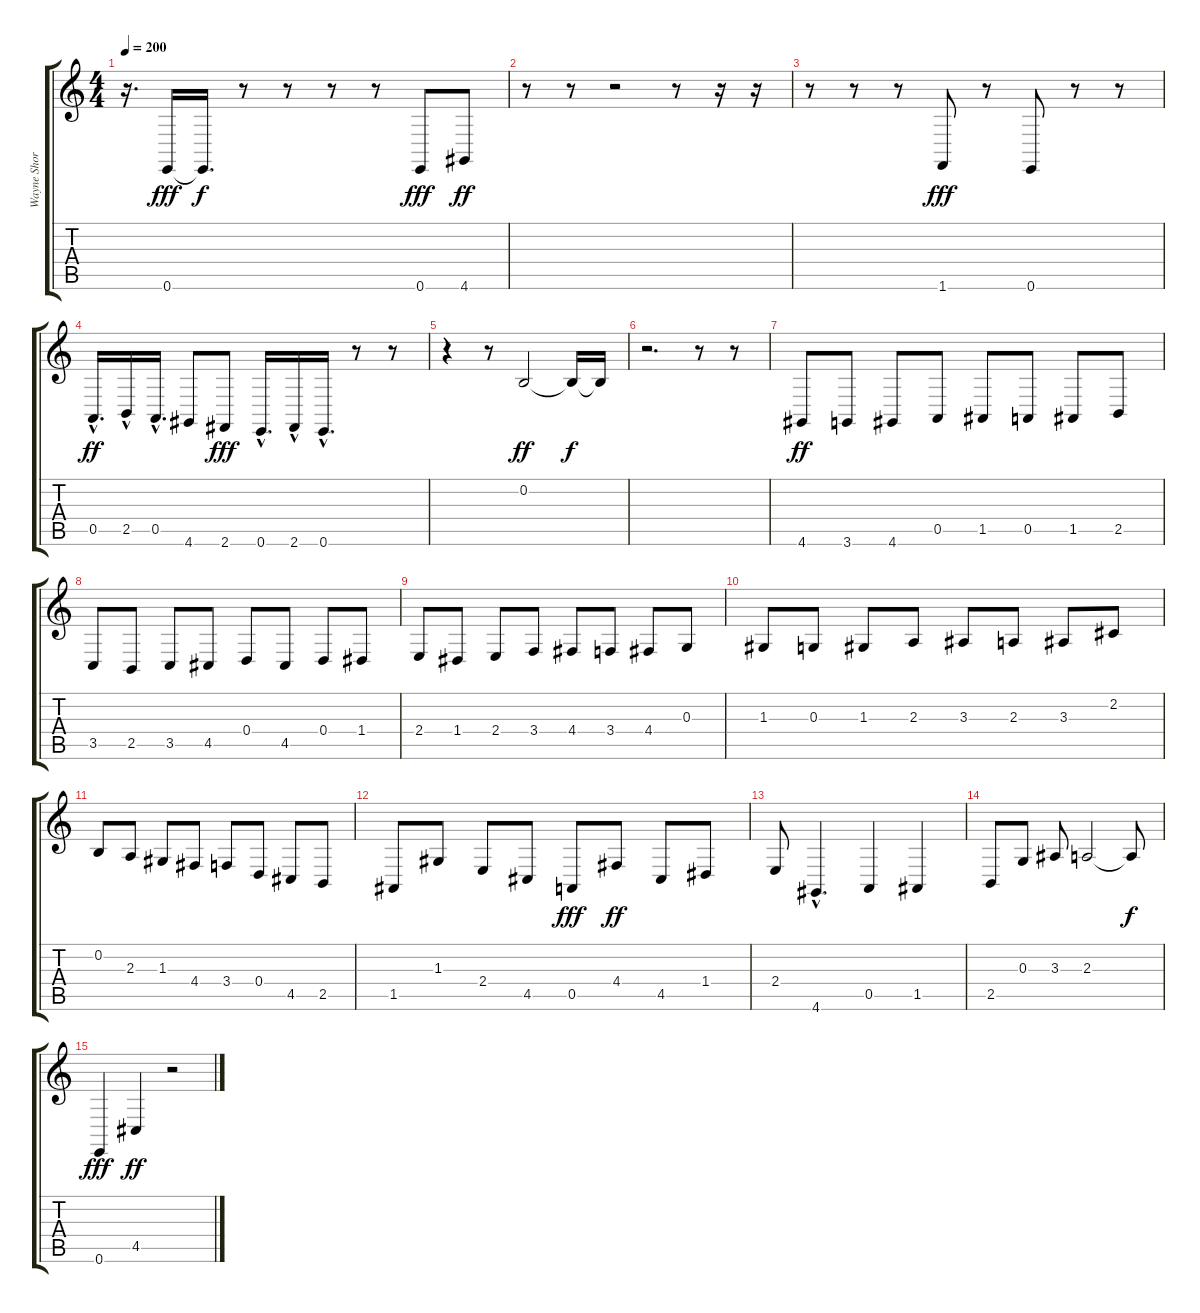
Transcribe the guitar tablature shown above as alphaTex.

\track ("Wayne Shorter" "Wayne Shor") {instrument tenorsax}
\staff {score tabs}
\tuning (E4 B3 G3 D3 A2 E2) {hide}
\ts (4 4)
\tempo 200
\clef g2
\ks c
r.16{d dy ff} 0.6.16{dy fff} 0.6{t}.16{d dy f} r.8 r.8 r.8 r.8 0.6.8{dy fff} 4.6.8{dy ff} |
r.8 r.8 r.2 r.8 r.16 r.16 |
r.8 r.8 r.8 1.6.8{dy fff} r.8 0.6.8 r.8 r.8 |
0.5{hac}.16{d dy ff} 2.5{hac}.16 0.5{hac}.16{d} 4.6.8 2.6.8{dy fff} 0.6{hac}.16{d} 2.6{hac}.16 0.6{hac}.16{d} r.8 r.8 |
r.4 r.8 0.2.2{dy ff} 0.2{t}.16{dy f} 0.2{t}.16 |
r.2{d} r.8 r.8 |
4.6.8{dy ff} 3.6.8 4.6.8 0.5.8 1.5.8 0.5.8 1.5.8 2.5.8 |
3.5.8 2.5.8 3.5.8 4.5.8 0.4.8 4.5.8 0.4.8 1.4.8 |
2.4.8 1.4.8 2.4.8 3.4.8 4.4.8 3.4.8 4.4.8 0.3.8 |
1.3.8 0.3.8 1.3.8 2.3.8 3.3.8 2.3.8 3.3.8 2.2.8 |
0.2.8 2.3.8 1.3.8 4.4.8 3.4.8 0.4.8 4.5.8 2.5.8 |
1.5.8 1.3.8 2.4.8 4.5.8 0.5.8{dy fff} 4.4.8{dy ff} 4.5.8 1.4.8 |
2.4.8 4.6{hac}.4{d} 0.5.4 1.5.4 |
2.5.8 0.3.8 3.3.8 2.3.2 2.3{t}.8{dy f} |
0.6.4{dy fff} 4.5.4{dy ff} r.2
